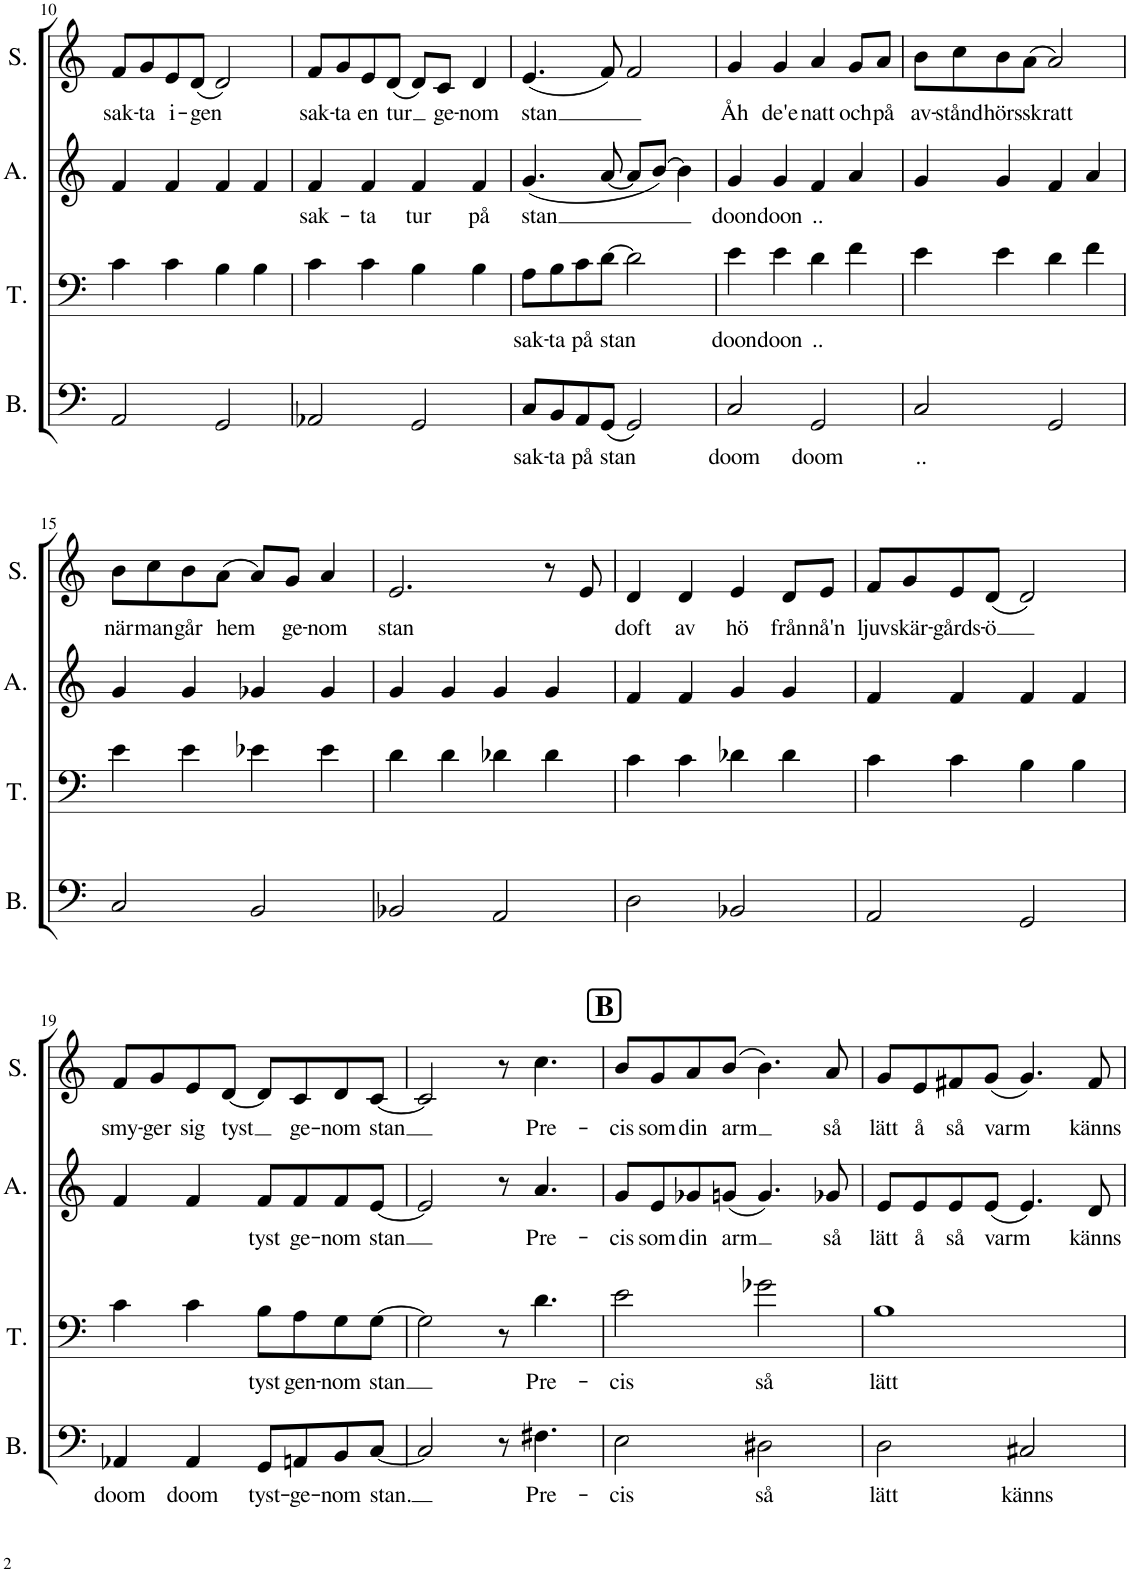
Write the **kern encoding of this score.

**kern	**text	**kern	**text	**kern	**text	**kern	**text
*part4	*part4	*part3	*part3	*part2	*part2	*part1	*part1
*staff4	*staff4	*staff3	*staff3	*staff2	*staff2	*staff1	*staff1
*I"Bass	*	*I"Tenor	*	*I"Alto	*	*I"Soprano	*
*I'B.	*	*I'T.	*	*I'A.	*	*I'S.	*
!!LO:PB:g=z
*clefF4	*	*clefF4	*	*clefG2	*	*clefG2	*
*k[]	*	*k[]	*	*k[]	*	*k[]	*
*M4/4	*	*M4/4	*	*M4/4	*	*M4/4	*
=10	=10	=10	=10	=10	=10	=10	=10
!	!	!	!	!	!	!	!LO:LY:b
2AA/	.	4c\	.	4f/	.	8f/L	sak-
!	!	!	!	!	!	!	!LO:LY:b
.	.	.	.	.	.	8g/	-ta
!	!	!	!	!	!	!	!LO:LY:b
.	.	4c\	.	4f/	.	8e/	i-
!	!	!	!	!	!	!	!LO:LY:b
.	.	.	.	.	.	(8d/J	-gen
2GG/	.	4B\	.	4f/	.	2d/)	.
.	.	4B\	.	4f/	.	.	.
=11	=11	=11	=11	=11	=11	=11	=11
!	!	!	!	!	!LO:LY:b	!	!LO:LY:b
2AA-X/	.	4c\	.	4f/	sak-	8f/L	sak-
!	!	!	!	!	!	!	!LO:LY:b
.	.	.	.	.	.	8g/	-ta
!	!	!	!	!	!LO:LY:b	!	!LO:LY:b
.	.	4c\	.	4f/	-ta	8e/	en
!	!	!	!	!	!	!	!LO:LY:b
.	.	.	.	.	.	(8d/J	tur
!	!	!	!	!	!LO:LY:b	!	!
2GG/	.	4B\	.	4f/	tur	8d/L)	.
!	!	!	!	!	!	!	!LO:LY:b
.	.	.	.	.	.	8c/J	ge-
!	!	!	!	!	!LO:LY:b	!	!LO:LY:b
.	.	4B\	.	4f/	på	4d/	-nom
=12	=12	=12	=12	=12	=12	=12	=12
!	!LO:LY:b	!	!LO:LY:b	!	!LO:LY:b	!	!LO:LY:b
8C/L	sak-	8A\L	sak-	(4.g/	stan	(4.e/	stan
!	!LO:LY:b	!	!LO:LY:b	!	!	!	!
8BB/	-ta	8B\	-ta	.	.	.	.
!	!LO:LY:b	!	!LO:LY:b	!	!	!	!
8AA/	på	8c\	på	.	.	.	.
!	!LO:LY:b	!	!LO:LY:b	!	!	!	!
(8GG/J	stan	[8d\J	stan	[8a/	.	8f/)	.
2GG/)	.	2d\]	.	8a/L]	.	2f/	.
.	.	.	.	[8b/J)	.	.	.
.	.	.	.	4b\]	.	.	.
=13	=13	=13	=13	=13	=13	=13	=13
!	!LO:LY:b	!	!LO:LY:b	!	!LO:LY:b	!	!LO:LY:b
2C/	doom	4e\	doon	4g/	doon	4g/	Åh
!	!	!	!LO:LY:b	!	!LO:LY:b	!	!LO:LY:b
.	.	4e\	doon	4g/	doon	4g/	de'e
!	!LO:LY:b	!	!LO:LY:b	!	!LO:LY:b	!	!LO:LY:b
2GG/	doom	4d\	..	4f/	..	4a/	natt
!	!	!	!	!	!	!	!LO:LY:b
.	.	4f\	.	4a/	.	8g/L	och
!	!	!	!	!	!	!	!LO:LY:b
.	.	.	.	.	.	8a/J	på
=14	=14	=14	=14	=14	=14	=14	=14
!	!LO:LY:b	!	!	!	!	!	!LO:LY:b
2C/	..	4e\	.	4g/	.	8b\L	av-
!	!	!	!	!	!	!	!LO:LY:b
.	.	.	.	.	.	8cc\	-stånd
!	!	!	!	!	!	!	!LO:LY:b
.	.	4e\	.	4g/	.	8b\	hörs
!	!	!	!	!	!	!	!LO:LY:b
.	.	.	.	.	.	(8a\J	skratt
2GG/	.	4d\	.	4f/	.	2a/)	.
.	.	4f\	.	4a/	.	.	.
!!LO:LB:g=z
=15	=15	=15	=15	=15	=15	=15	=15
!	!	!	!	!	!	!	!LO:LY:b
2C/	.	4e\	.	4g/	.	8b\L	när
!	!	!	!	!	!	!	!LO:LY:b
.	.	.	.	.	.	8cc\	man
!	!	!	!	!	!	!	!LO:LY:b
.	.	4e\	.	4g/	.	8b\	går
!	!	!	!	!	!	!	!LO:LY:b
.	.	.	.	.	.	(8a\J	hem
2BB/	.	4e-X\	.	4g-X/	.	8a/L)	.
!	!	!	!	!	!	!	!LO:LY:b
.	.	.	.	.	.	8g/J	ge-
!	!	!	!	!	!	!	!LO:LY:b
.	.	4e-\	.	4g-/	.	4a/	-nom
=16	=16	=16	=16	=16	=16	=16	=16
!	!	!	!	!	!	!	!LO:LY:b
2BB-X/	.	4d\	.	4g/	.	2.e/	stan
.	.	4d\	.	4g/	.	.	.
2AA/	.	4d-X\	.	4g/	.	.	.
.	.	4d-\	.	4g/	.	8r	.
.	.	.	.	.	.	8e/	.
=17	=17	=17	=17	=17	=17	=17	=17
!	!	!	!	!	!	!	!LO:LY:b
2D\	.	4c\	.	4f/	.	4d/	doft
!	!	!	!	!	!	!	!LO:LY:b
.	.	4c\	.	4f/	.	4d/	av
!	!	!	!	!	!	!	!LO:LY:b
2BB-X/	.	4d-X\	.	4g/	.	4e/	hö
!	!	!	!	!	!	!	!LO:LY:b
.	.	4d-\	.	4g/	.	8d/L	från
!	!	!	!	!	!	!	!LO:LY:b
.	.	.	.	.	.	8e/J	nå'n
=18	=18	=18	=18	=18	=18	=18	=18
!	!	!	!	!	!	!	!LO:LY:b
2AA/	.	4c\	.	4f/	.	8f/L	ljuv
!	!	!	!	!	!	!	!LO:LY:b
.	.	.	.	.	.	8g/	skär-
!	!	!	!	!	!	!	!LO:LY:b
.	.	4c\	.	4f/	.	8e/	-gårds-
!	!	!	!	!	!	!	!LO:LY:b
.	.	.	.	.	.	(8d/J	-ö
2GG/	.	4B\	.	4f/	.	2d/)	.
.	.	4B\	.	4f/	.	.	.
!!LO:LB:g=z
=19	=19	=19	=19	=19	=19	=19	=19
!	!LO:LY:b	!	!	!	!	!	!LO:LY:b
4AA-X/	doom	4c\	.	4f/	.	8f/L	smy-
!	!	!	!	!	!	!	!LO:LY:b
.	.	.	.	.	.	8g/	-ger
!	!LO:LY:b	!	!	!	!	!	!LO:LY:b
4AA-/	doom	4c\	.	4f/	.	8e/	sig
!	!	!	!	!	!	!	!LO:LY:b
.	.	.	.	.	.	[8d/J	tyst
!	!LO:LY:b	!	!LO:LY:b	!	!LO:LY:b	!	!
8GG/L	tyst-	8B\L	tyst	8f/L	tyst	8d/L]	.
!	!LO:LY:b	!	!LO:LY:b	!	!LO:LY:b	!	!LO:LY:b
8AAn/	-ge-	8A\	gen-	8f/	ge-	8c/	ge-
!	!LO:LY:b	!	!LO:LY:b	!	!LO:LY:b	!	!LO:LY:b
8BB/	-nom	8G\	-nom	8f/	-nom	8d/	-nom
!	!LO:LY:b	!	!LO:LY:b	!	!LO:LY:b	!	!LO:LY:b
[8C/J	stan.	[8G\J	stan	[8e/J	stan	[8c/J	stan
=20	=20	=20	=20	=20	=20	=20	=20
2C/]	.	2G\]	.	2e/]	.	2c/]	.
8r	.	8r	.	8r	.	8r	.
!	!LO:LY:b	!	!LO:LY:b	!	!LO:LY:b	!	!LO:LY:b
4.F#X\	Pre-	4.d\	Pre-	4.a/	Pre-	4.cc\	Pre-
!!LO:REH:place=s1:a:B:cj:fs=14:t=B
=21	=21	=21	=21	=21	=21	=21	=21
!	!LO:LY:b	!	!LO:LY:b	!	!LO:LY:b	!	!LO:LY:b
2E\	-cis	2e\	-cis	8g/L	-cis	8b/L	-cis
!	!	!	!	!	!LO:LY:b	!	!LO:LY:b
.	.	.	.	8e/	som	8g/	som
!	!	!	!	!	!LO:LY:b	!	!LO:LY:b
.	.	.	.	8g-X/	din	8a/	din
!	!	!	!	!	!LO:LY:b	!	!LO:LY:b
.	.	.	.	(8gn/J	arm	(8b/J	arm
!	!LO:LY:b	!	!LO:LY:b	!	!	!	!
2D#X\	så	2g-X\	så	4.g/)	.	4.b\)	.
!	!	!	!	!	!LO:LY:b	!	!LO:LY:b
.	.	.	.	8g-X/	så	8a/	så
=22	=22	=22	=22	=22	=22	=22	=22
!	!LO:LY:b	!	!LO:LY:b	!	!LO:LY:b	!	!LO:LY:b
2D\	lätt	1B	lätt	8e/L	lätt	8g/L	lätt
!	!	!	!	!	!LO:LY:b	!	!LO:LY:b
.	.	.	.	8e/	å	8e/	å
!	!	!	!	!	!LO:LY:b	!	!LO:LY:b
.	.	.	.	8e/	så	8f#X/	så
!	!	!	!	!	!LO:LY:b	!	!LO:LY:b
.	.	.	.	(8e/J	varm	(8g/J	varm
!	!LO:LY:b	!	!	!	!	!	!
2C#X/	känns	.	.	4.e/)	.	4.g/)	.
!	!	!	!	!	!LO:LY:b	!	!LO:LY:b
.	.	.	.	8d/	känns	8f#/	känns
=	=	=	=	=	=	=	=
*-	*-	*-	*-	*-	*-	*-	*-
